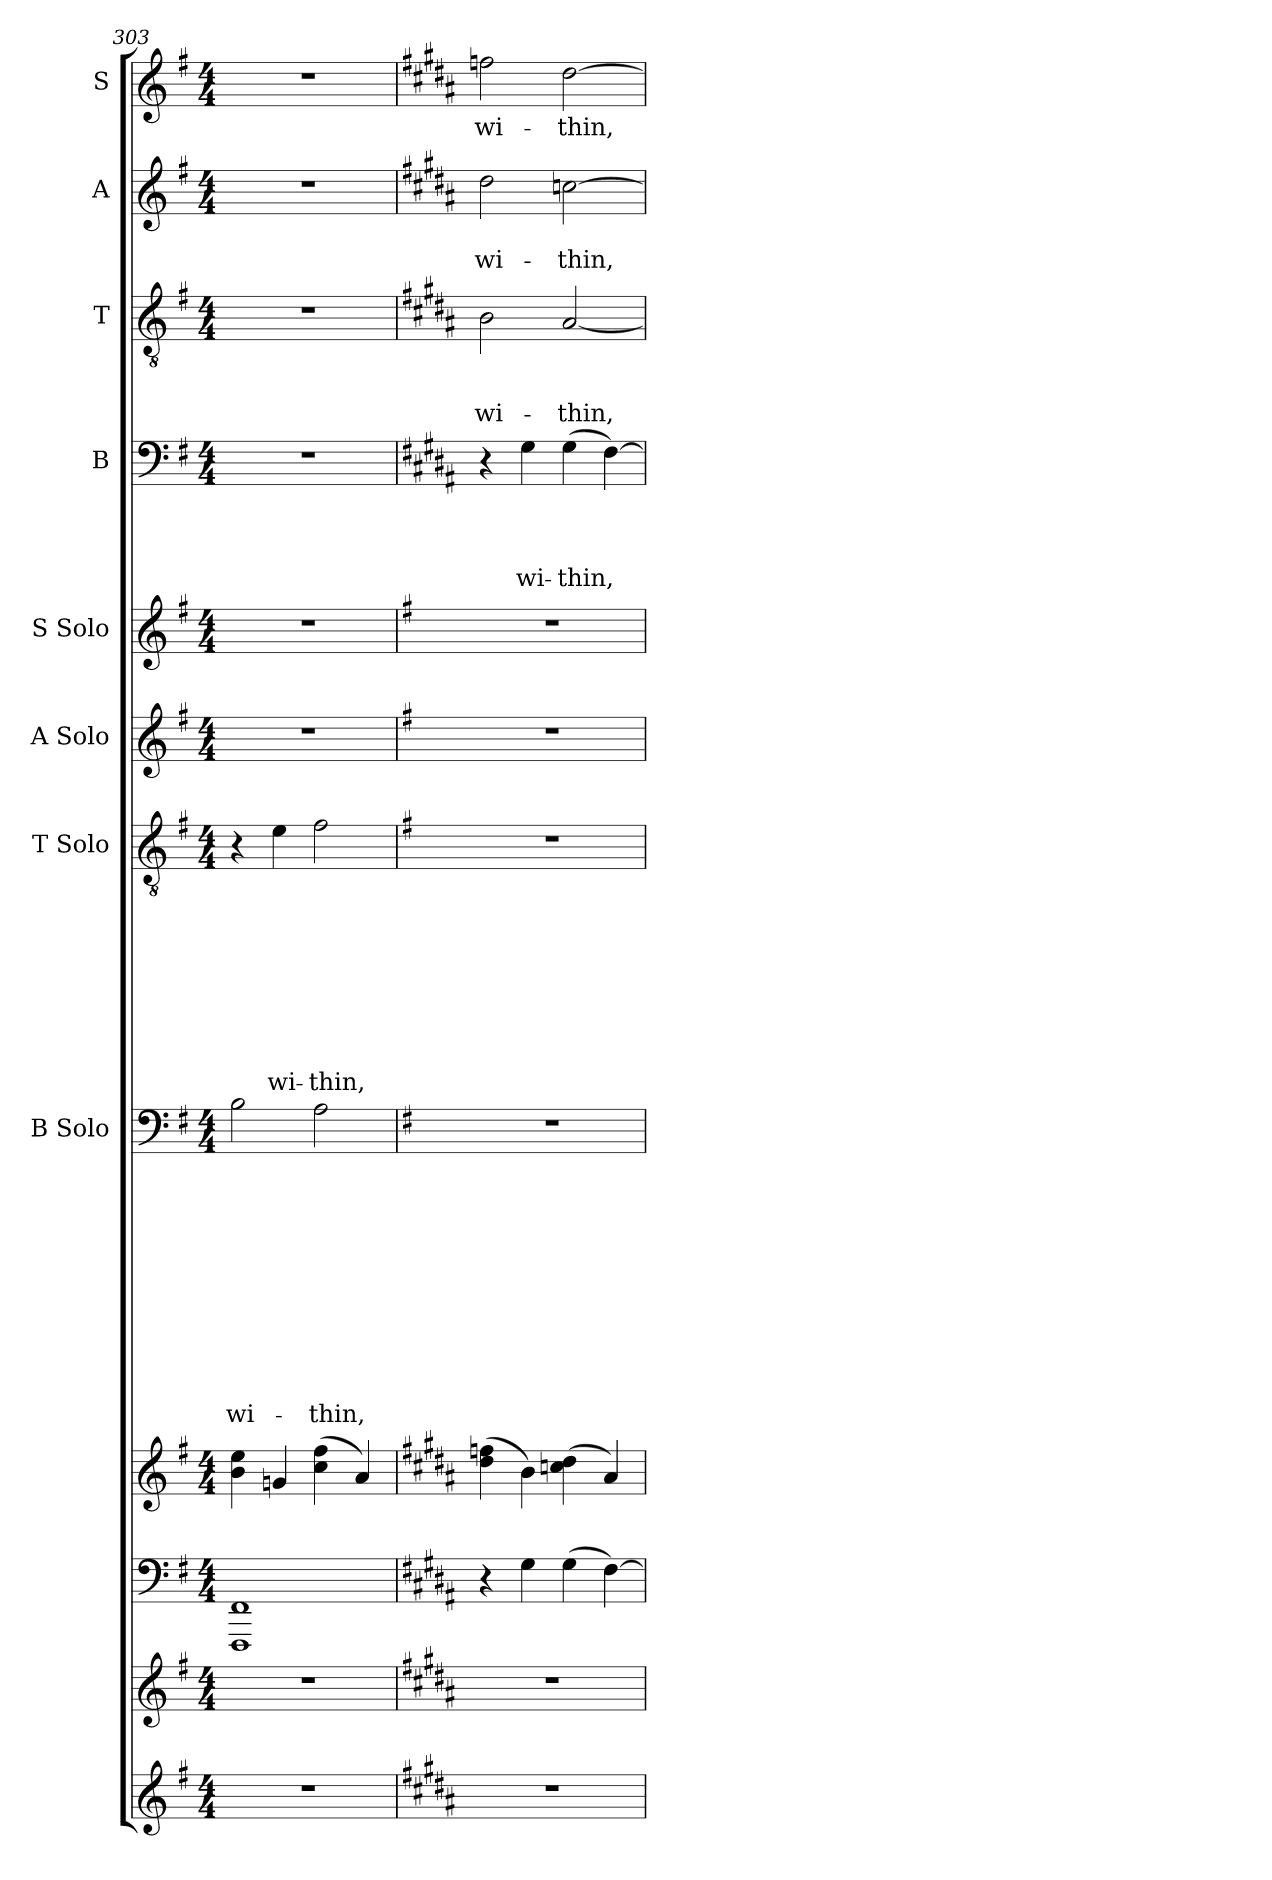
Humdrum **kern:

**kern	**kern	**kern	**kern	**kern	**text	**text	**text	**text	**text	**text	**text	**text	**text	**text	**text	**kern	**text	**text	**text	**text	**text	**text	**text	**text	**text	**kern	**kern	**kern	**text	**text	**text	**text	**kern	**text	**text	**text	**kern	**text	**text	**kern	**text
*part12	*part11	*part10	*part9	*part8	*part8	*part8	*part8	*part8	*part8	*part8	*part8	*part8	*part8	*part8	*part8	*part7	*part7	*part7	*part7	*part7	*part7	*part7	*part7	*part7	*part7	*part6	*part5	*part4	*part4	*part4	*part4	*part4	*part3	*part3	*part3	*part3	*part2	*part2	*part2	*part1	*part1
*staff12	*staff11	*staff10	*staff9	*staff8	*staff8	*staff8	*staff8	*staff8	*staff8	*staff8	*staff8	*staff8	*staff8	*staff8	*staff8	*staff7	*staff7	*staff7	*staff7	*staff7	*staff7	*staff7	*staff7	*staff7	*staff7	*staff6	*staff5	*staff4	*staff4	*staff4	*staff4	*staff4	*staff3	*staff3	*staff3	*staff3	*staff2	*staff2	*staff2	*staff1	*staff1
*	*	*	*	*I"B Solo	*	*	*	*	*	*	*	*	*	*	*	*I"T Solo	*	*	*	*	*	*	*	*	*	*I"A Solo	*I"S Solo	*I"B	*	*	*	*	*I"T	*	*	*	*I"A	*	*	*I"S	*
*clefG2	*clefG2	*clefF4	*clefG2	*clefF4	*	*	*	*	*	*	*	*	*	*	*	*clefGv2	*	*	*	*	*	*	*	*	*	*clefG2	*clefG2	*clefF4	*	*	*	*	*clefGv2	*	*	*	*clefG2	*	*	*clefG2	*
*k[f#]	*k[f#]	*k[f#]	*k[f#]	*k[f#]	*	*	*	*	*	*	*	*	*	*	*	*k[f#]	*	*	*	*	*	*	*	*	*	*k[f#]	*k[f#]	*k[f#]	*	*	*	*	*k[f#]	*	*	*	*k[f#]	*	*	*k[f#]	*
*G:	*G:	*G:	*G:	*G:	*	*	*	*	*	*	*	*	*	*	*	*G:	*	*	*	*	*	*	*	*	*	*G:	*G:	*G:	*	*	*	*	*G:	*	*	*	*G:	*	*	*G:	*
*M4/4	*M4/4	*M4/4	*M4/4	*M4/4	*	*	*	*	*	*	*	*	*	*	*	*M4/4	*	*	*	*	*	*	*	*	*	*M4/4	*M4/4	*M4/4	*	*	*	*	*M4/4	*	*	*	*M4/4	*	*	*M4/4	*
=303	=303	=303	=303	=303	=303	=303	=303	=303	=303	=303	=303	=303	=303	=303	=303	=303	=303	=303	=303	=303	=303	=303	=303	=303	=303	=303	=303	=303	=303	=303	=303	=303	=303	=303	=303	=303	=303	=303	=303	=303	=303
!	!	!	!	!	!	!	!	!	!	!	!	!	!	!	!LO:LY:b	!	!	!	!	!	!	!	!	!	!	!	!	!	!	!	!	!	!	!	!	!	!	!	!	!	!
1r	1r	1FFF# 1FF#	4b\ 4ee\	2B\	.	.	.	.	.	.	.	.	.	.	wi-	4r	.	.	.	.	.	.	.	.	.	1r	1r	1r	.	.	.	.	1r	.	.	.	1r	.	.	1r	.
!	!	!	!	!	!	!	!	!	!	!	!	!	!	!	!	!	!	!	!	!	!	!	!	!	!LO:LY:b	!	!	!	!	!	!	!	!	!	!	!	!	!	!	!	!
.	.	.	4gn/	.	.	.	.	.	.	.	.	.	.	.	.	4e\	.	.	.	.	.	.	.	.	wi-	.	.	.	.	.	.	.	.	.	.	.	.	.	.	.	.
!	!	!	!	!	!	!	!	!	!	!	!	!	!	!	!LO:LY:b	!	!	!	!	!	!	!	!	!	!LO:LY:b	!	!	!	!	!	!	!	!	!	!	!	!	!	!	!	!
.	.	.	(>4cc\ 4ff#\	2A\	.	.	.	.	.	.	.	.	.	.	-thin,	2f#\	.	.	.	.	.	.	.	.	-thin,	.	.	.	.	.	.	.	.	.	.	.	.	.	.	.	.
.	.	.	4a/)	.	.	.	.	.	.	.	.	.	.	.	.	.	.	.	.	.	.	.	.	.	.	.	.	.	.	.	.	.	.	.	.	.	.	.	.	.	.
!!LO:LB:g=z
=304	=304	=304	=304	=304	=304	=304	=304	=304	=304	=304	=304	=304	=304	=304	=304	=304	=304	=304	=304	=304	=304	=304	=304	=304	=304	=304	=304	=304	=304	=304	=304	=304	=304	=304	=304	=304	=304	=304	=304	=304	=304
*k[f#c#g#d#a#]	*k[f#c#g#d#a#]	*k[f#c#g#d#a#]	*k[f#c#g#d#a#]	*	*	*	*	*	*	*	*	*	*	*	*	*	*	*	*	*	*	*	*	*	*	*	*	*k[f#c#g#d#a#]	*	*	*	*	*k[f#c#g#d#a#]	*	*	*	*k[f#c#g#d#a#]	*	*	*k[f#c#g#d#a#]	*
*B:	*B:	*B:	*B:	*	*	*	*	*	*	*	*	*	*	*	*	*	*	*	*	*	*	*	*	*	*	*	*	*B:	*	*	*	*	*B:	*	*	*	*B:	*	*	*B:	*
!	!	!	!	!	!	!	!	!	!	!	!	!	!	!	!	!	!	!	!	!	!	!	!	!	!	!	!	!	!	!	!	!	!	!	!	!LO:LY:b	!	!	!LO:LY:b	!	!LO:LY:b
1r	1r	4r	(>4dd#\ 4ffn\	1r	.	.	.	.	.	.	.	.	.	.	.	1r	.	.	.	.	.	.	.	.	.	1r	1r	4r	.	.	.	.	2B\	.	.	wi-	2dd#\	.	wi-	2ffn\	wi-
!	!	!	!	!	!	!	!	!	!	!	!	!	!	!	!	!	!	!	!	!	!	!	!	!	!	!	!	!	!	!	!	!LO:LY:b	!	!	!	!	!	!	!	!	!
.	.	4G#\	4b\)	.	.	.	.	.	.	.	.	.	.	.	.	.	.	.	.	.	.	.	.	.	.	.	.	4G#\	.	.	.	wi-	.	.	.	.	.	.	.	.	.
!	!	!	!	!	!	!	!	!	!	!	!	!	!	!	!	!	!	!	!	!	!	!	!	!	!	!	!	!	!	!	!	!LO:LY:b	!	!	!	!LO:LY:b	!	!	!LO:LY:b	!	!LO:LY:b
.	.	(>4G#\	(>4ccn\ 4dd#\	.	.	.	.	.	.	.	.	.	.	.	.	.	.	.	.	.	.	.	.	.	.	.	.	(>4G#\	.	.	.	-thin,	[<2A#/	.	.	-thin,	[>2ccn\	.	-thin,	[>2dd#\	-thin,
.	.	[>4F#\)	4a#/)	.	.	.	.	.	.	.	.	.	.	.	.	.	.	.	.	.	.	.	.	.	.	.	.	[>4F#\)	.	.	.	.	.	.	.	.	.	.	.	.	.
=	=	=	=	=	=	=	=	=	=	=	=	=	=	=	=	=	=	=	=	=	=	=	=	=	=	=	=	=	=	=	=	=	=	=	=	=	=	=	=	=	=
*-	*-	*-	*-	*-	*-	*-	*-	*-	*-	*-	*-	*-	*-	*-	*-	*-	*-	*-	*-	*-	*-	*-	*-	*-	*-	*-	*-	*-	*-	*-	*-	*-	*-	*-	*-	*-	*-	*-	*-	*-	*-
